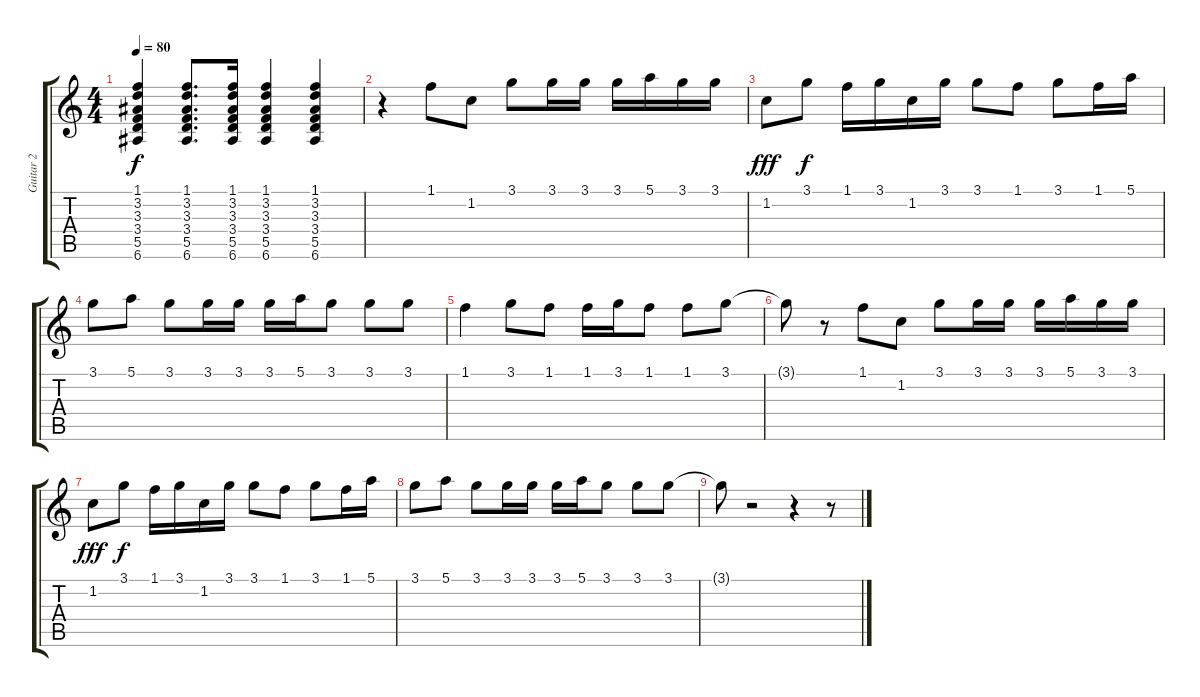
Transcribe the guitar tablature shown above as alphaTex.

\track ("Guitar 2" "Guitar 2") {instrument acousticguitarsteel}
\staff {score tabs}
\tuning (E4 B3 G3 D3 A2 E2) {hide}
\ts (4 4)
\tempo 80
\clef g2
\ks c
(1.1 3.2 3.3 3.4 5.5 6.6).4{dy f} (1.1 3.2 3.3 3.4 5.5 6.6).8{d} (1.1 3.2 3.3 3.4 5.5 6.6).16 (1.1 3.2 3.3 3.4 5.5 6.6).4 (1.1 3.2 3.3 3.4 5.5 6.6).4 |
r.4 1.1.8 1.2.8{volume 10} 3.1.8{volume 9} 3.1.16{volume 9} 3.1.16 3.1.16{volume 9} 5.1.16{volume 9} 3.1.16{volume 9} 3.1.16 |
1.2.8{dy fff volume 9} 3.1.8{dy f volume 8} 1.1.16{volume 8} 3.1.16{volume 8} 1.2.16 3.1.16{volume 8} 3.1.8{volume 8} 1.1.8{volume 8} 3.1.8{volume 8} 1.1.16{volume 7} 5.1.16{volume 7} |
3.1.8 5.1.8{volume 7} 3.1.8{volume 7} 3.1.16{volume 7} 3.1.16 3.1.16{volume 6} 5.1.16{volume 6} 3.1.8{volume 6} 3.1.8{volume 6} 3.1.8{volume 6} |
1.1.4{volume 6} 3.1.8{volume 5} 1.1.8{volume 5} 1.1.16{volume 5} 3.1.16 1.1.8{volume 5} 1.1.8{volume 5} 3.1.8{volume 4} |
3.1{t}.8 r.8 1.1.8{volume 4} 1.2.8{volume 4} 3.1.8{volume 4} 3.1.16{volume 4} 3.1.16{volume 3} 3.1.16{volume 3} 5.1.16{volume 3} 3.1.16 3.1.16{volume 3} |
1.2.8{dy fff volume 3} 3.1.8{dy f volume 3} 1.1.16{volume 2} 3.1.16 1.2.16{volume 2} 3.1.16{volume 2} 3.1.8 1.1.8{volume 2} 3.1.8{volume 2} 1.1.16{volume 2} 5.1.16 |
3.1.8{volume 2} 5.1.8{volume 1} 3.1.8{volume 1} 3.1.16{volume 1} 3.1.16{volume 1} 3.1.16{volume 1} 5.1.16{volume 1} 3.1.8 3.1.8{volume 0} 3.1.8{volume 0} |
3.1{t}.8 r.2 r.4 r.8
